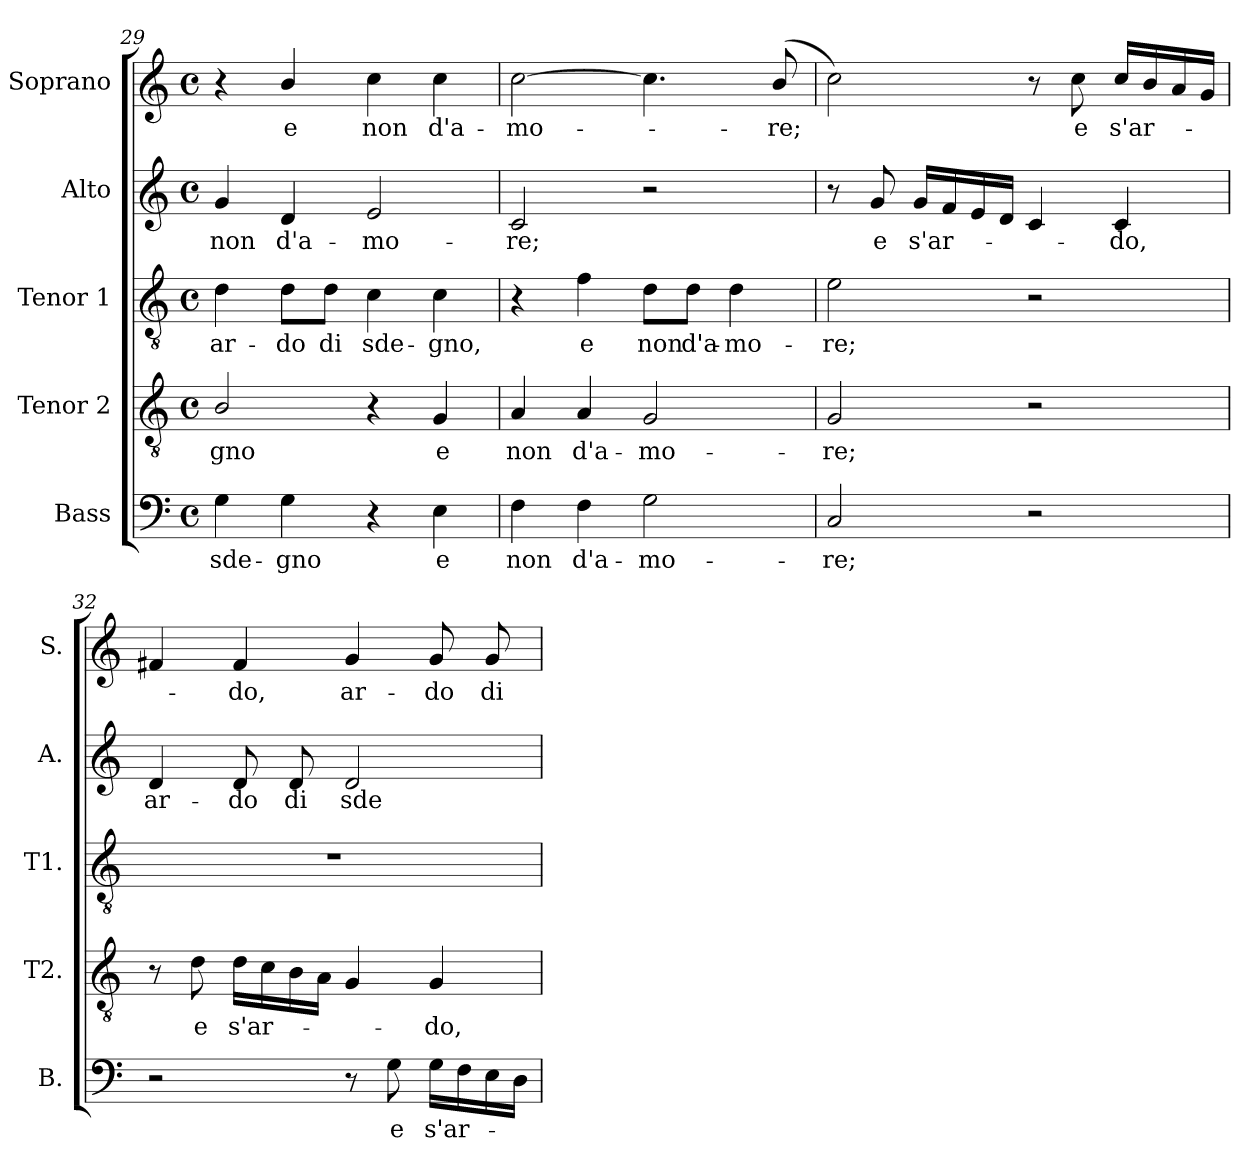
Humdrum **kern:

**kern	**text	**kern	**text	**kern	**text	**kern	**text	**kern	**text
*part5	*part5	*part4	*part4	*part3	*part3	*part2	*part2	*part1	*part1
*staff5	*staff5	*staff4	*staff4	*staff3	*staff3	*staff2	*staff2	*staff1	*staff1
*I"Bass	*	*I"Tenor 2	*	*I"Tenor 1	*	*I"Alto	*	*I"Soprano	*
*I'B.	*	*I'T2.	*	*I'T1.	*	*I'A.	*	*I'S.	*
*clefF4	*	*clefGv2	*	*clefGv2	*	*clefG2	*	*clefG2	*
*	*	*ITrd7c12	*	*ITrd7c12	*	*	*	*	*
*k[]	*	*k[]	*	*k[]	*	*k[]	*	*k[]	*
*C:	*	*C:	*	*C:	*	*C:	*	*C:	*
*M4/4	*	*M4/4	*	*M4/4	*	*M4/4	*	*M4/4	*
*met(c)	*	*met(c)	*	*met(c)	*	*met(c)	*	*met(c)	*
=29	=29	=29	=29	=29	=29	=29	=29	=29	=29
!	!LO:LY:b:color=#000000	!	!	!	!	!	!	!	!
!	!	!	!LO:LY:b:color=#000000	!	!	!	!	!	!
!	!	!	!	!	!LO:LY:b:color=#000000	!	!	!	!
!	!	!	!	!	!	!	!LO:LY:b:color=#000000	!	!
4Gi\	-sde-	2BBi/	-gno	4Di\	ar-	4gi/	non	4r	.
!	!LO:LY:b:color=#000000	!	!	!	!	!	!	!	!
!	!	!	!	!	!LO:LY:b:color=#000000	!	!	!	!
!	!	!	!	!	!	!	!LO:LY:b:color=#000000	!	!
!	!	!	!	!	!	!	!	!	!LO:LY:b:color=#000000
4Gi\	-gno	.	.	8Di\L	-do	4di/	d'a-	4bi/	e
!	!	!	!	!	!LO:LY:b:color=#000000	!	!	!	!
.	.	.	.	8Di\J	di	.	.	.	.
!	!	!	!	!	!LO:LY:b:color=#000000	!	!	!	!
!	!	!	!	!	!	!	!LO:LY:b:color=#000000	!	!
!	!	!	!	!	!	!	!	!	!LO:LY:b:color=#000000
4r	.	4r	.	4Ci\	sde-	2ei/	-mo-	4cci\	non
!	!LO:LY:b:color=#000000	!	!	!	!	!	!	!	!
!	!	!	!LO:LY:b:color=#000000	!	!	!	!	!	!
!	!	!	!	!	!LO:LY:b:color=#000000	!	!	!	!
!	!	!	!	!	!	!	!	!	!LO:LY:b:color=#000000
4Ei\	e	4GGi/	e	4Ci\	-gno,	.	.	4cci\	d'a-
!!LO:LB:g=z
=30	=30	=30	=30	=30	=30	=30	=30	=30	=30
!	!LO:LY:b:color=#000000	!	!	!	!	!	!	!	!
!	!	!	!LO:LY:b:color=#000000	!	!	!	!	!	!
!	!	!	!	!	!	!	!LO:LY:b:color=#000000	!	!
!	!	!	!	!	!	!	!	!	!LO:LY:b:color=#000000
4Fi\	non	4AAi/	non	4r	.	2ci/	-re;	[>2cci\	-mo-
!	!LO:LY:b:color=#000000	!	!	!	!	!	!	!	!
!	!	!	!LO:LY:b:color=#000000	!	!	!	!	!	!
!	!	!	!	!	!LO:LY:b:color=#000000	!	!	!	!
4Fi\	d'a-	4AAi/	d'a-	4Fi\	e	.	.	.	.
!	!LO:LY:b:color=#000000	!	!	!	!	!	!	!	!
!	!	!	!LO:LY:b:color=#000000	!	!	!	!	!	!
!	!	!	!	!	!LO:LY:b:color=#000000	!	!	!	!
2Gi\	-mo-	2GGi/	-mo-	8Di\L	non	2r	.	4.cci\]	.
!	!	!	!	!	!LO:LY:b:color=#000000	!	!	!	!
.	.	.	.	8Di\J	d'a-	.	.	.	.
!	!	!	!	!	!LO:LY:b:color=#000000	!	!	!	!
.	.	.	.	4Di\	-mo-	.	.	.	.
!	!	!	!	!	!	!	!	!	!LO:LY:b:color=#000000
.	.	.	.	.	.	.	.	(8bi/	-re;
=31	=31	=31	=31	=31	=31	=31	=31	=31	=31
!	!LO:LY:b:color=#000000	!	!	!	!	!	!	!	!
!	!	!	!LO:LY:b:color=#000000	!	!	!	!	!	!
!	!	!	!	!	!LO:LY:b:color=#000000	!	!	!	!
2Ci/	-re;	2GGi/	-re;	2Ei\	-re;	8r	.	2cci\)	.
!	!	!	!	!	!	!	!LO:LY:b:color=#000000	!	!
.	.	.	.	.	.	8gi/	e	.	.
!	!	!	!	!	!	!	!LO:LY:b:color=#000000	!	!
.	.	.	.	.	.	16gi/LL	s'ar-	.	.
.	.	.	.	.	.	16fi/	.	.	.
.	.	.	.	.	.	16ei/	.	.	.
.	.	.	.	.	.	16di/JJ	.	.	.
2r	.	2r	.	2r	.	4ci/	.	8r	.
!	!	!	!	!	!	!	!	!	!LO:LY:b:color=#000000
.	.	.	.	.	.	.	.	8cci\	e
!	!	!	!	!	!	!	!LO:LY:b:color=#000000	!	!
!	!	!	!	!	!	!	!	!	!LO:LY:b:color=#000000
.	.	.	.	.	.	4ci/	-do,	16cci/LL	s'ar-
.	.	.	.	.	.	.	.	16bi/	.
.	.	.	.	.	.	.	.	16ai/	.
.	.	.	.	.	.	.	.	16gi/JJ	.
=32	=32	=32	=32	=32	=32	=32	=32	=32	=32
!	!	!	!	!	!	!	!LO:LY:b:color=#000000	!	!
2r	.	8r	.	1r	.	4di/	ar-	4f#Xi/	.
!	!	!	!LO:LY:b:color=#000000	!	!	!	!	!	!
.	.	8Di\	e	.	.	.	.	.	.
!	!	!	!LO:LY:b:color=#000000	!	!	!	!	!	!
!	!	!	!	!	!	!	!LO:LY:b:color=#000000	!	!
!	!	!	!	!	!	!	!	!	!LO:LY:b:color=#000000
.	.	16Di\LL	s'ar-	.	.	8di/	-do	4f#i/	-do,
.	.	16Ci\	.	.	.	.	.	.	.
!	!	!	!	!	!	!	!LO:LY:b:color=#000000	!	!
.	.	16BBi\	.	.	.	8di/	di	.	.
.	.	16AAi\JJ	.	.	.	.	.	.	.
!	!	!	!	!	!	!	!LO:LY:b:color=#000000	!	!
!	!	!	!	!	!	!	!	!	!LO:LY:b:color=#000000
8r	.	4GGi/	.	.	.	2di/	sde-	4gi/	ar-
!	!LO:LY:b:color=#000000	!	!	!	!	!	!	!	!
8Gi\	e	.	.	.	.	.	.	.	.
!	!LO:LY:b:color=#000000	!	!	!	!	!	!	!	!
!	!	!	!LO:LY:b:color=#000000	!	!	!	!	!	!
!	!	!	!	!	!	!	!	!	!LO:LY:b:color=#000000
16Gi\LL	s'ar-	4GGi/	-do,	.	.	.	.	8gi/	-do
16Fi\	.	.	.	.	.	.	.	.	.
!	!	!	!	!	!	!	!	!	!LO:LY:b:color=#000000
16Ei\	.	.	.	.	.	.	.	8gi/	di
16Di\JJ	.	.	.	.	.	.	.	.	.
=	=	=	=	=	=	=	=	=	=
*-	*-	*-	*-	*-	*-	*-	*-	*-	*-
